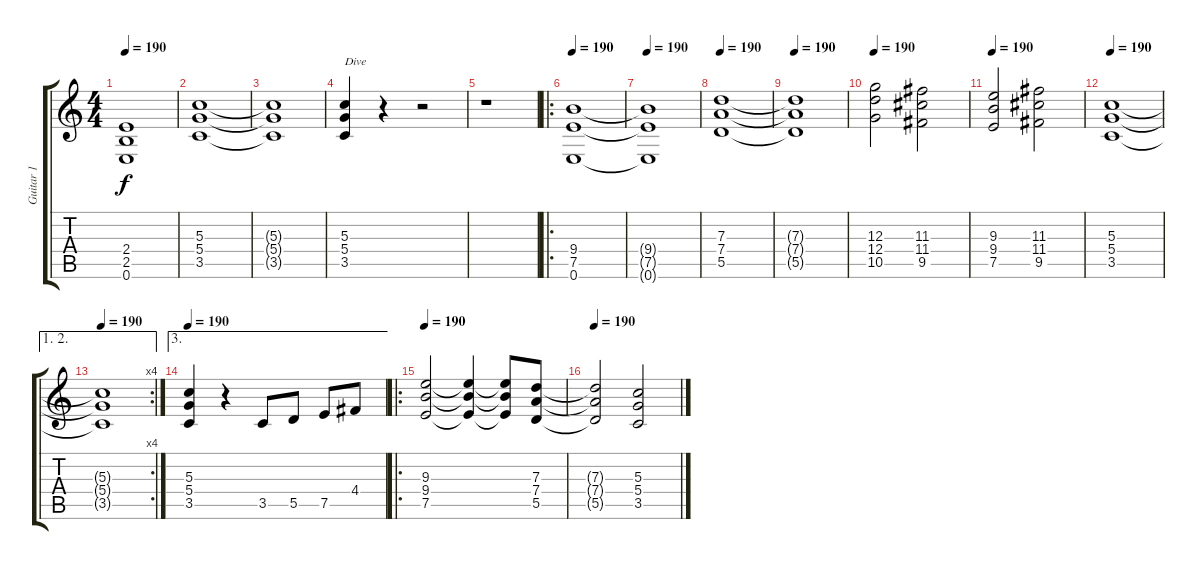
\track ("Guitar 1" "Guitar 1") {instrument distortionguitar}
\staff {score tabs}
\tuning (E4 B3 G3 D3 A2 E2) {hide}
\ts (4 4)
\tempo 190
\clef g2
\ks c
(2.4{t} 2.5{t} 0.6{t}).1{dy f} |
(5.3 5.4 3.5).1 |
(5.3{t} 5.4{t} 3.5{t}).1 |
(5.3 5.4 3.5).4{txt "Dive"} r.4 r.2 |
r.1 |
\ro
\tempo 190
(9.4 7.5 0.6).1 |
\tempo 190
(9.4{t} 7.5{t} 0.6{t}).1 |
\tempo 190
(7.3 7.4 5.5).1 |
\tempo 190
(7.3{t} 7.4{t} 5.5{t}).1 |
\tempo 190
(12.3 12.4 10.5).2 (11.3 11.4 9.5).2 |
\tempo 190
(9.3 9.4 7.5).2 (11.3 11.4 9.5).2 |
\tempo 190
(5.3 5.4 3.5).1 |
\ae (1 2)
\rc 4
\tempo 190
(5.3{t} 5.4{t} 3.5{t}).1 |
\ae 3
\tempo 190
(5.3 5.4 3.5).4 r.4 3.5.8 5.5.8 7.5.8 4.4.8 |
\ro
\tempo 190
(9.3 9.4 7.5).2 (9.3{t} 9.4{t} 7.5{t}).4 (9.3{t} 9.4{t} 7.5{t}).8 (7.3 7.4 5.5).8 |
\tempo 190
(7.3{t} 7.4{t} 5.5{t}).2 (5.3 5.4 3.5).2
